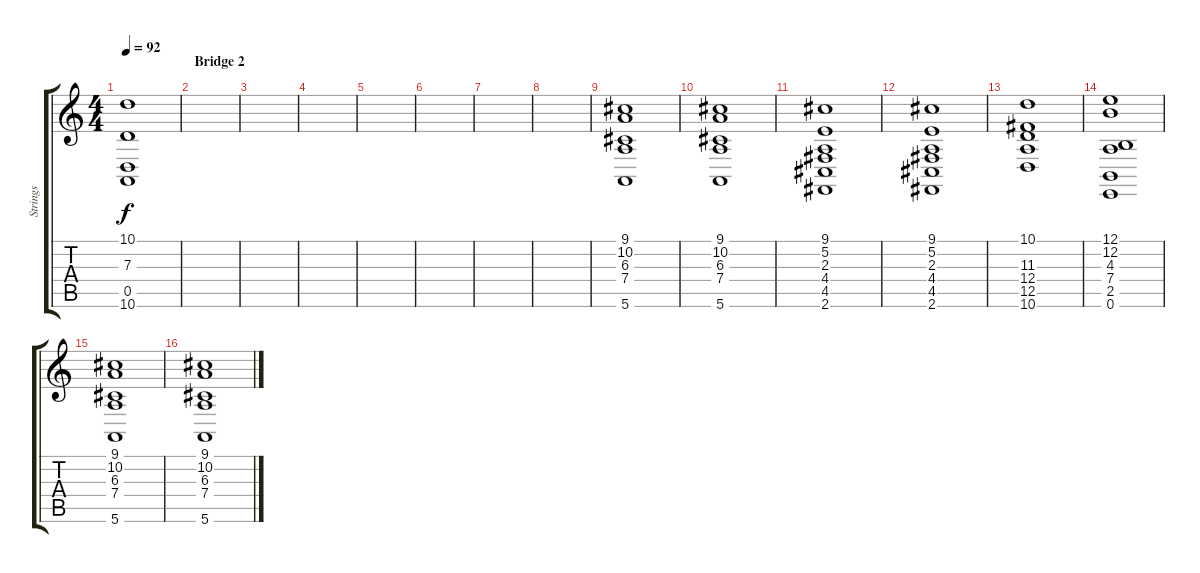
\track ("Strings" "Strings") {instrument tremolostrings}
\staff {score tabs}
\tuning (E4 B3 G3 D3 A2 E2) {hide}
\ts (4 4)
\tempo 92
\clef g2
\ks c
(10.1 7.3 0.5 10.6).1{dy f} |
\section ("" "Bridge 2")
|
|
|
|
|
|
|
(9.1 10.2 6.3 7.4 5.6).1 |
(9.1 10.2 6.3 7.4 5.6).1 |
(9.1 5.2 2.3 4.4 4.5 2.6).1 |
(9.1 5.2 2.3 4.4 4.5 2.6).1 |
(10.1 11.3 12.4 12.5 10.6).1 |
(12.1 12.2 4.3 7.4 2.5 0.6).1 |
(9.1 10.2 6.3 7.4 5.6).1 |
(9.1 10.2 6.3 7.4 5.6).1
